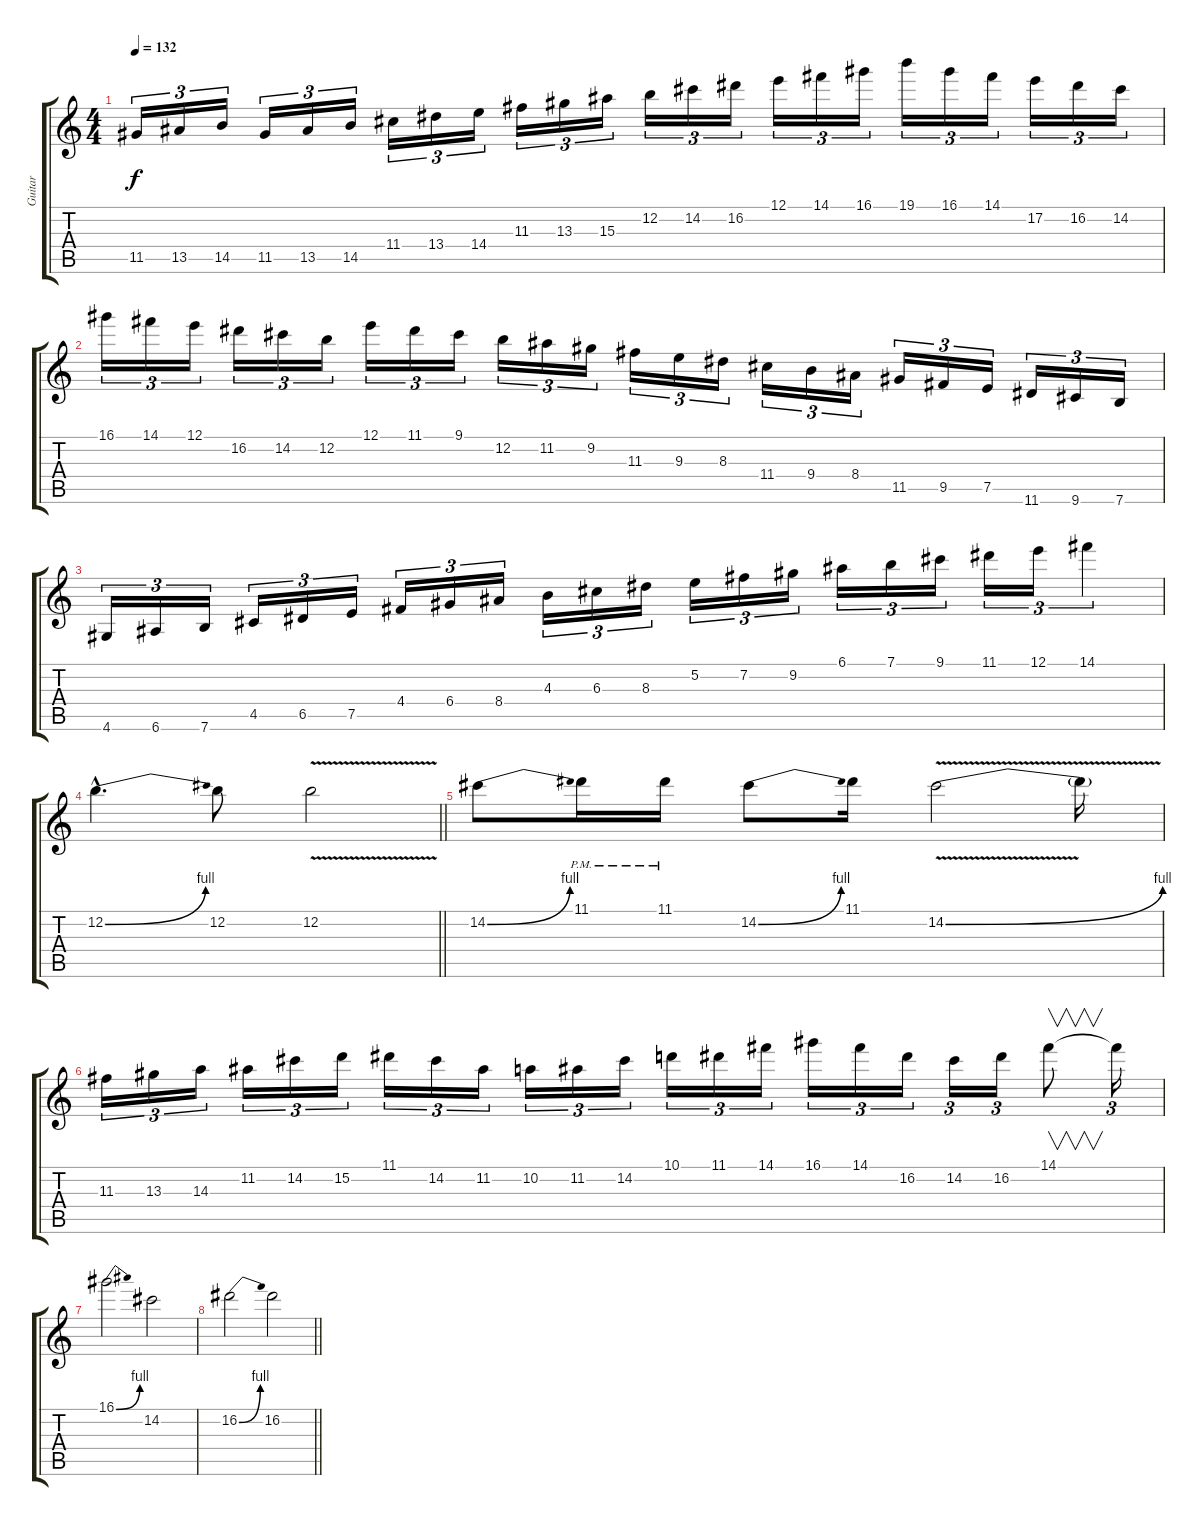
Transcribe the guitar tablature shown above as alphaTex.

\track ("Guitar" "Guitar") {instrument distortionguitar}
\staff {score tabs}
\tuning (E4 B3 G3 D3 A2 E2) {hide}
\ts (4 4)
\tempo 132
\clef g2
\ks c
11.5.16{tu (3 2) dy f} 13.5.16{tu (3 2)} 14.5.16{tu (3 2)} 11.5.16{tu (3 2)} 13.5.16{tu (3 2)} 14.5.16{tu (3 2)} 11.4.16{tu (3 2)} 13.4.16{tu (3 2)} 14.4.16{tu (3 2)} 11.3.16{tu (3 2)} 13.3.16{tu (3 2)} 15.3.16{tu (3 2)} 12.2.16{tu (3 2)} 14.2.16{tu (3 2)} 16.2.16{tu (3 2)} 12.1.16{tu (3 2)} 14.1.16{tu (3 2)} 16.1.16{tu (3 2)} 19.1.16{tu (3 2)} 16.1.16{tu (3 2)} 14.1.16{tu (3 2)} 17.2.16{tu (3 2)} 16.2.16{tu (3 2)} 14.2.16{tu (3 2)} |
16.1.16{tu (3 2)} 14.1.16{tu (3 2)} 12.1.16{tu (3 2)} 16.2.16{tu (3 2)} 14.2.16{tu (3 2)} 12.2.16{tu (3 2)} 12.1.16{tu (3 2)} 11.1.16{tu (3 2)} 9.1.16{tu (3 2)} 12.2.16{tu (3 2)} 11.2.16{tu (3 2)} 9.2.16{tu (3 2)} 11.3.16{tu (3 2)} 9.3.16{tu (3 2)} 8.3.16{tu (3 2)} 11.4.16{tu (3 2)} 9.4.16{tu (3 2)} 8.4.16{tu (3 2)} 11.5.16{tu (3 2)} 9.5.16{tu (3 2)} 7.5.16{tu (3 2)} 11.6.16{tu (3 2)} 9.6.16{tu (3 2)} 7.6.16{tu (3 2)} |
4.6.16{tu (3 2)} 6.6.16{tu (3 2)} 7.6.16{tu (3 2)} 4.5.16{tu (3 2)} 6.5.16{tu (3 2)} 7.5.16{tu (3 2)} 4.4.16{tu (3 2)} 6.4.16{tu (3 2)} 8.4.16{tu (3 2)} 4.3.16{tu (3 2)} 6.3.16{tu (3 2)} 8.3.16{tu (3 2)} 5.2.16{tu (3 2)} 7.2.16{tu (3 2)} 9.2.16{tu (3 2)} 6.1.16{tu (3 2)} 7.1.16{tu (3 2)} 9.1.16{tu (3 2)} 11.1.16{tu (3 2)} 12.1.16{tu (3 2)} 14.1.4{tu (3 2)} |
\barLineRight lightlight
12.2{be (bend 0 0 60 4) hac}.4{d} 12.2.8 12.2{v}.2 |
14.2{be (bend 0 0 60 4)}.8 11.1{pm}.16 11.1{pm}.16 14.2{be (bend 0 0 60 4)}.8 11.1.16 14.2{be (bend 0 0 60 4) v}.2 14.2{t}.16 |
11.3.16{tu (3 2)} 13.3.16{tu (3 2)} 14.3.16{tu (3 2)} 11.2.16{tu (3 2)} 14.2.16{tu (3 2)} 15.2.16{tu (3 2)} 11.1.16{tu (3 2)} 14.2.16{tu (3 2)} 11.2.16{tu (3 2)} 10.2.16{tu (3 2)} 11.2.16{tu (3 2)} 14.2.16{tu (3 2)} 10.1.16{tu (3 2)} 11.1.16{tu (3 2)} 14.1.16{tu (3 2)} 16.1.16{tu (3 2)} 14.1.16{tu (3 2)} 16.2.16{tu (3 2)} 14.2.16{tu (3 2)} 16.2.16{tu (3 2)} 14.1.8{v} 14.1{t}.16{tu (3 2)} |
16.1{be (bend 0 0 60 4)}.2 14.2.2 |
\barLineRight lightlight
16.2{be (bend 0 0 60 4)}.2 16.2.2
